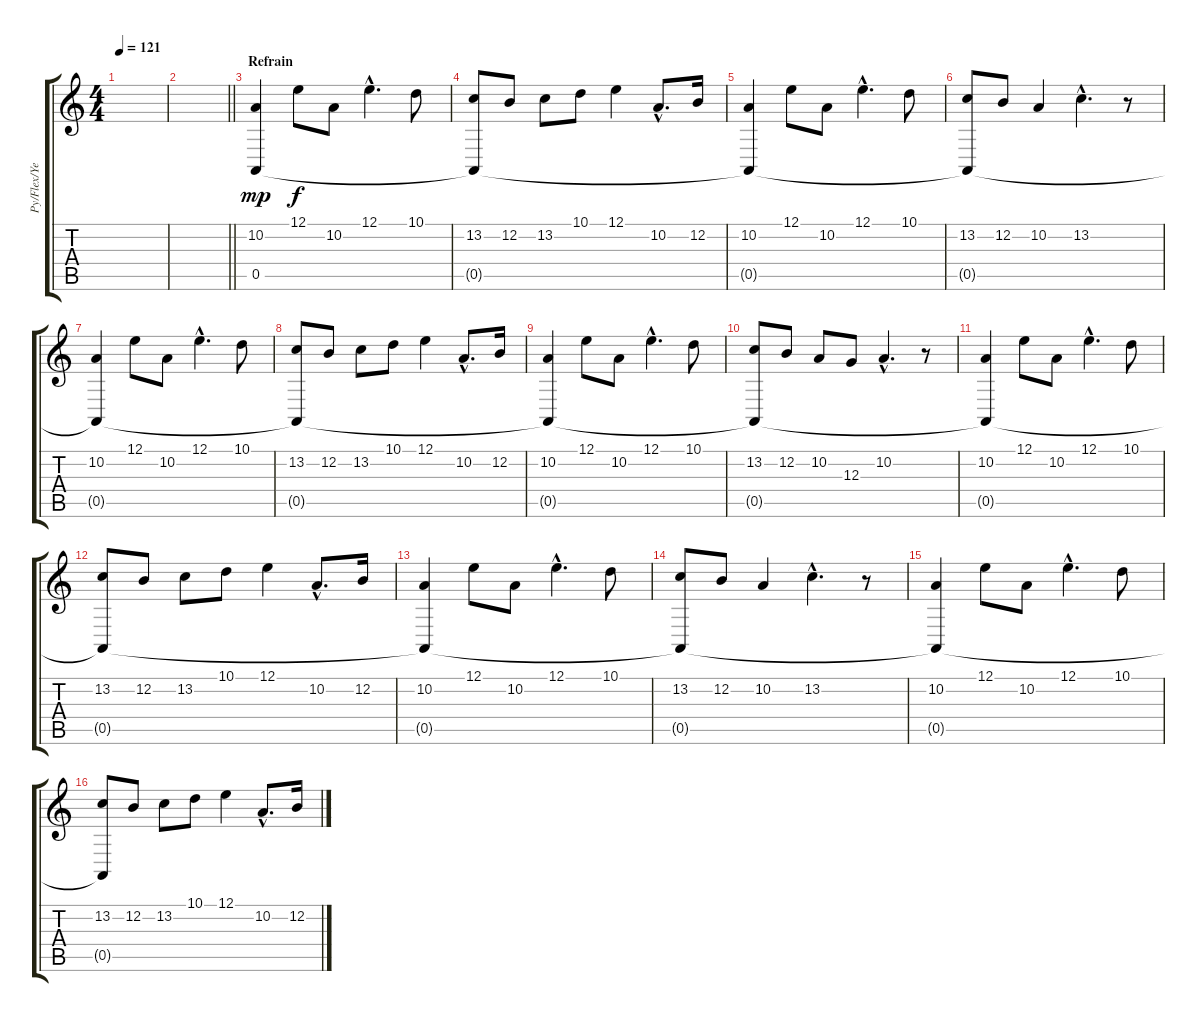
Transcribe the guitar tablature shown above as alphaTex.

\track ("Py/Flex/Yellow" "Py/Flex/Ye") {instrument flute}
\staff {score tabs}
\tuning (E4 B3 G3 D3 A2 E2) {hide}
\ts (4 4)
\tempo 121
\clef g2
\ks c
|
\barLineRight lightlight
|
\section ("" "Refrain")
(10.2 0.5).4{dy mp} 12.1.8{dy f} 10.2.8 12.1{hac}.4{d} 10.1.8 |
(13.2 0.5{t}).8 12.2.8 13.2.8 10.1.8 12.1.4 10.2{hac}.8{d} 12.2.16 |
(10.2 0.5{t}).4 12.1.8 10.2.8 12.1{hac}.4{d} 10.1.8 |
(13.2 0.5{t}).8 12.2.8 10.2.4 13.2{hac}.4{d} r.8 |
(10.2 0.5{t}).4 12.1.8 10.2.8 12.1{hac}.4{d} 10.1.8 |
(13.2 0.5{t}).8 12.2.8 13.2.8 10.1.8 12.1.4 10.2{hac}.8{d} 12.2.16 |
(10.2 0.5{t}).4 12.1.8 10.2.8 12.1{hac}.4{d} 10.1.8 |
(13.2 0.5{t}).8 12.2.8 10.2.8 12.3.8 10.2{hac}.4{d} r.8 |
(10.2 0.5{t}).4 12.1.8 10.2.8 12.1{hac}.4{d} 10.1.8 |
(13.2 0.5{t}).8 12.2.8 13.2.8 10.1.8 12.1.4 10.2{hac}.8{d} 12.2.16 |
(10.2 0.5{t}).4 12.1.8 10.2.8 12.1{hac}.4{d} 10.1.8 |
(13.2 0.5{t}).8 12.2.8 10.2.4 13.2{hac}.4{d} r.8 |
(10.2 0.5{t}).4 12.1.8 10.2.8 12.1{hac}.4{d} 10.1.8 |
(13.2 0.5{t}).8 12.2.8 13.2.8 10.1.8 12.1.4 10.2{hac}.8{d} 12.2.16
